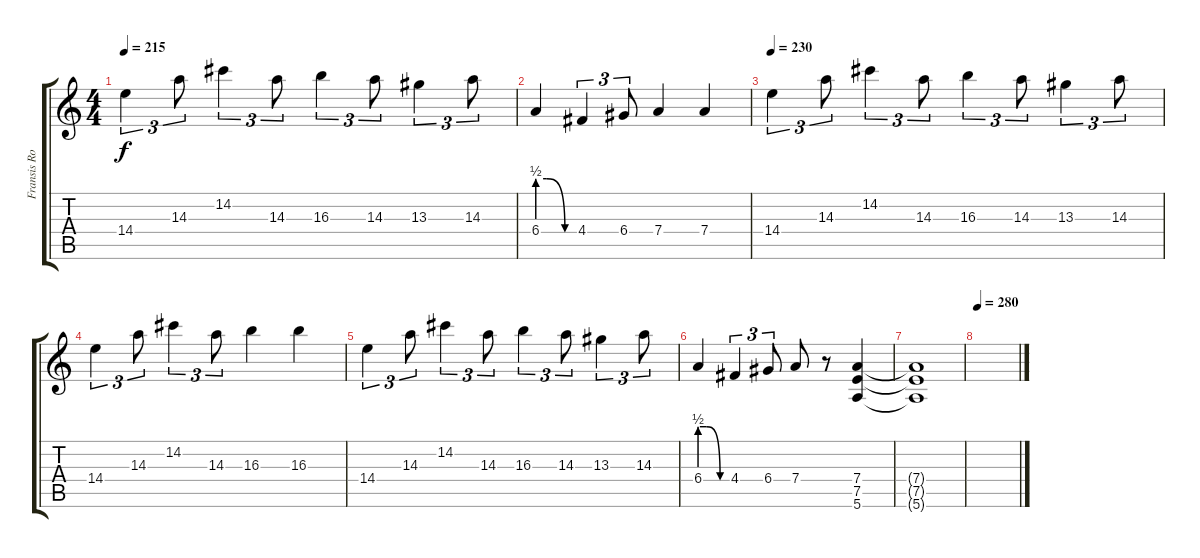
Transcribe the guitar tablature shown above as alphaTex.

\track ("Fransis Rossi" "Fransis Ro") {instrument overdrivenguitar}
\staff {score tabs}
\tuning (E4 B3 G3 D3 A2 E2) {hide}
\ts (4 4)
\tempo 215
\clef g2
\ks c
14.4.4{tu (3 2) dy f} 14.3.8{tu (3 2)} 14.2.4{tu (3 2)} 14.3.8{tu (3 2)} 16.3.4{tu (3 2)} 14.3.8{tu (3 2)} 13.3.4{tu (3 2)} 14.3.8{tu (3 2)} |
6.4{be (custom 0 2 15 2 45 0 60 0)}.4 4.4.4{tu (3 2)} 6.4.8{tu (3 2)} 7.4.4 7.4.4 |
\tempo 230
14.4.4{tu (3 2)} 14.3.8{tu (3 2)} 14.2.4{tu (3 2)} 14.3.8{tu (3 2)} 16.3.4{tu (3 2)} 14.3.8{tu (3 2)} 13.3.4{tu (3 2)} 14.3.8{tu (3 2)} |
14.4.4{tu (3 2)} 14.3.8{tu (3 2)} 14.2.4{tu (3 2)} 14.3.8{tu (3 2)} 16.3.4 16.3.4 |
14.4.4{tu (3 2)} 14.3.8{tu (3 2)} 14.2.4{tu (3 2)} 14.3.8{tu (3 2)} 16.3.4{tu (3 2)} 14.3.8{tu (3 2)} 13.3.4{tu (3 2)} 14.3.8{tu (3 2)} |
6.4{be (custom 0 2 15 2 45 0 60 0)}.4 4.4.4{tu (3 2)} 6.4.8{tu (3 2)} 7.4.8 r.8 (7.4 7.5 5.6).4 |
(7.4{t} 7.5{t} 5.6{t}).1 |
\tempo 280
